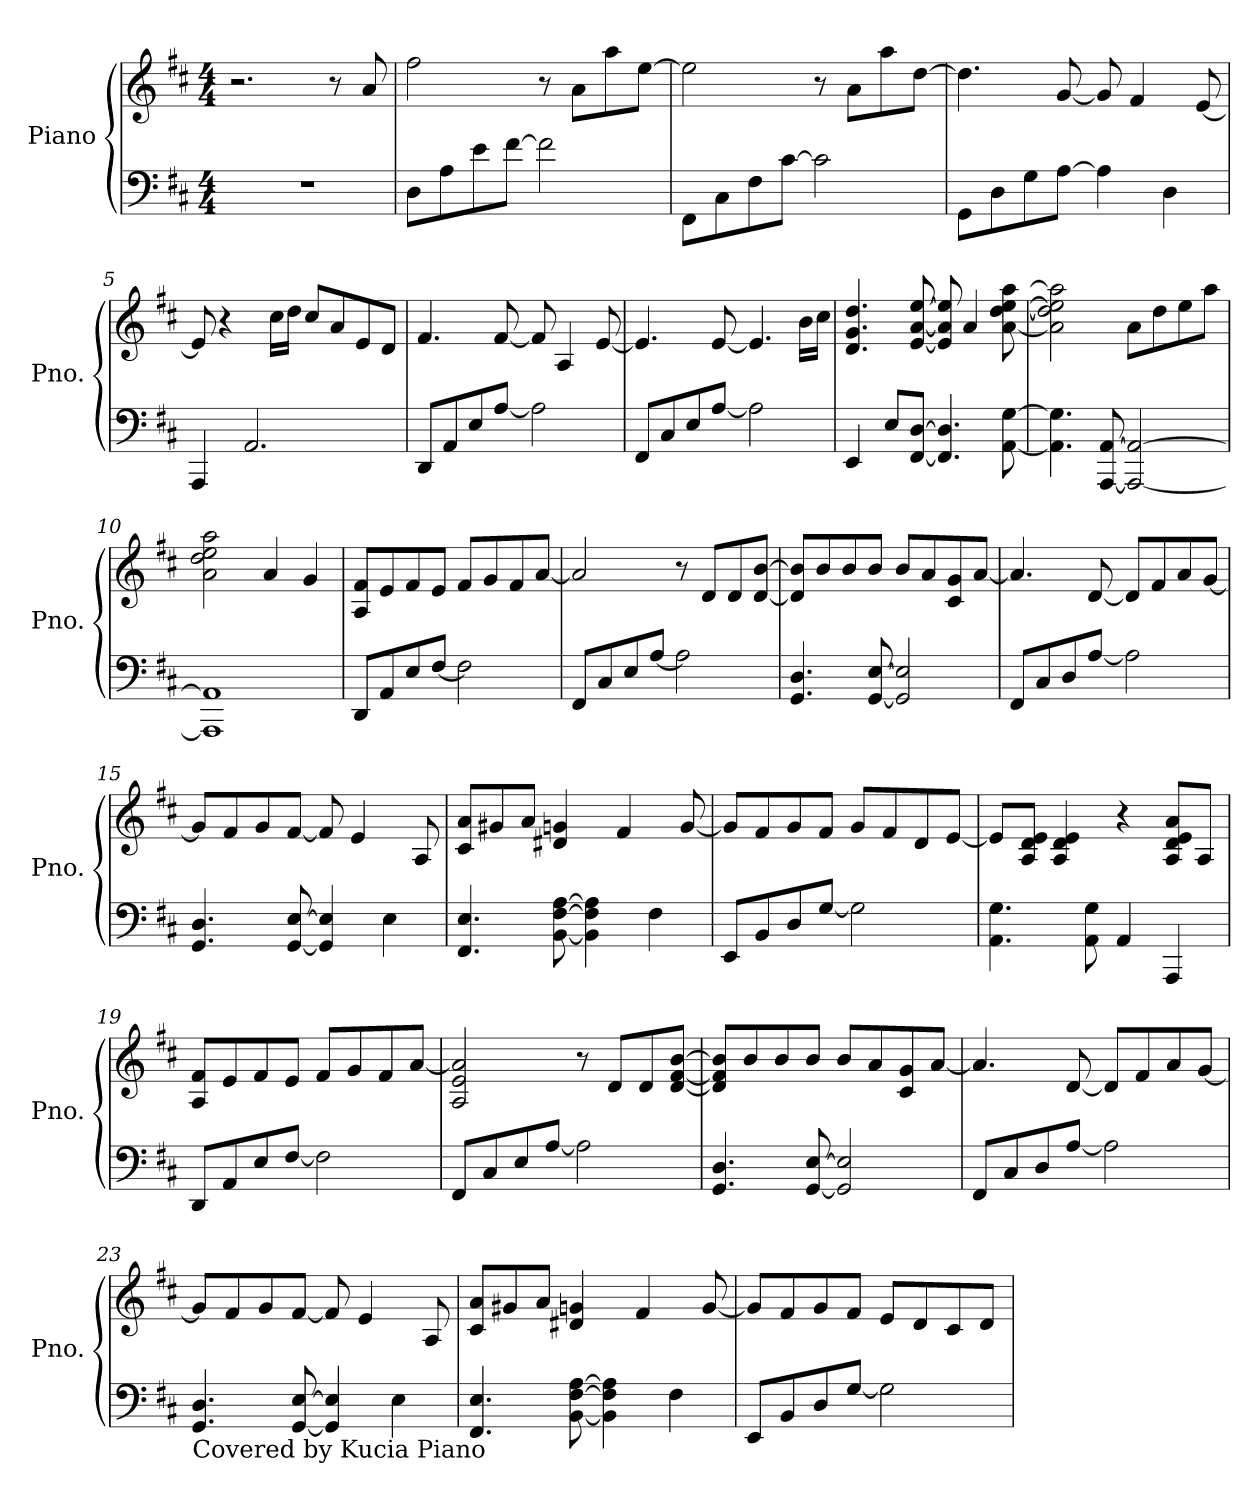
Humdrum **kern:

**kern	**kern
*part1	*part1
*staff2	*staff1
*I"Piano	*
*I'Pno.	*
*clefF4	*clefG2
*k[f#c#]	*k[f#c#]
*M4/4	*M4/4
=1	=1
1r	2.r
.	8r
*	*MM104
.	8a/
=2	=2
8D\L	2ff#\
8A\	.
8e\	.
[8f#\J	.
2f#\]	8r
.	8a\L
.	8aa\
.	[8ee\J
=3	=3
8FF#\L	2ee\]
8C#\	.
8F#\	.
[8c#\J	.
2c#\]	8r
.	8a\L
.	8aa\
.	[8dd\J
=4	=4
8GG\L	4.dd\]
8D\	.
8G\	.
[8A\J	[8g/
4A\]	8g/]
.	4f#/
4D\	.
.	[8e/
!!LO:LB:g=z
=5	=5
4AAA/	8e/]
.	4r
2.AA/	.
.	16cc#\LL
.	16dd\JJ
.	8cc#/L
.	8a/
.	8e/
.	8d/J
=6	=6
8DD/L	4.f#/
8AA/	.
8E/	.
[8A/J	[8f#/
2A\]	8f#/]
.	4A/
.	[8e/
=7	=7
8FF#/L	4.e/]
8C#/	.
8E/	.
[8A/J	[8e/
2A\]	4.e/]
.	16b\LL
.	16cc#\JJ
=8	=8
4EE/	4.d/ 4.g/ 4.dd/
8E/L	.
[8FF#/ [8D/J	[8e/ [8a/ [8ee/
4.FF#/] 4.D/]	8e/] 8a/] 8ee/]
.	4a/
[8AA\ [8G\	[8a\ [8dd\ [8ee\ [8aa\
!!LO:LB:g=z
=9	=9
4.AA\] 4.G\]	2a\] 2dd\] 2ee\] 2aa\]
[8AAA/ [8AA/	.
2AAA/_ 2AA/_	8a\L
.	8dd\
.	8ee\
.	8aa\J
=10	=10
1AAA] 1AA]	2a\ 2dd\ 2ee\ 2aa\
.	4a/
.	4g/
=11	=11
8DD/L	8A/ 8f#/L
8AA/	8e/
8E/	8f#/
[8F#/J	8e/J
2F#\]	8f#/L
.	8g/
.	8f#/
.	[8a/J
=12	=12
8FF#/L	2a/]
8C#/	.
8E/	.
[8A/J	.
2A\]	8r
.	8d/L
.	8d/
.	[8d/ [8b/J
=13	=13
4.GG/ 4.D/	8d/] 8b/]L
.	8b/
.	8b/
[8GG/ [8E/	8b/J
2GG/] 2E/]	8b/L
.	8a/
.	8c#/ 8g/
.	[8a/J
!!LO:LB:g=z
=14	=14
8FF#/L	4.a/]
8C#/	.
8D/	.
[8A/J	[8d/
2A\]	8d/L]
.	8f#/
.	8a/
.	[8g/J
=15	=15
4.GG/ 4.D/	8g/L]
.	8f#/
.	8g/
[8GG/ [8E/	[8f#/J
4GG/] 4E/]	8f#/]
.	4e/
4E\	.
.	8A/
=16	=16
4.FF#/ 4.E/	8c#/ 8a/L
.	8g#X/
.	8a/J
[8BB\ [8F#\ [8A\	4d#X/ 4gn/
4BB\] 4F#\] 4A\]	.
.	4f#/
4F#\	.
.	[8g/
=17	=17
8EE/L	8g/L]
8BB/	8f#/
8D/	8g/
[8G/J	8f#/J
2G\]	8g/L
.	8f#/
.	8d/
.	[8e/J
!!LO:LB:g=z
=18	=18
4.AA\ 4.G\	8e/L]
.	8A/ 8d/ 8e/J
.	4A/ 4d/ 4e/
8AA\ 8G\	.
4AA/	4r
4AAA/	8A/ 8d/ 8e/ 8a/L
.	8A/J
=19	=19
8DD/L	8A/ 8f#/L
8AA/	8e/
8E/	8f#/
[8F#/J	8e/J
2F#\]	8f#/L
.	8g/
.	8f#/
.	[8a/J
=20	=20
8FF#/L	2A/ 2e/ 2a/]
8C#/	.
8E/	.
[8A/J	.
2A\]	8r
.	8d/L
.	8d/
.	[8d/ [8f#/ [8b/J
=21	=21
4.GG/ 4.D/	8d/] 8f#/] 8b/]L
.	8b/
.	8b/
[8GG/ [8E/	8b/J
2GG/] 2E/]	8b/L
.	8a/
.	8c#/ 8g/
.	[8a/J
!!LO:LB:g=z
=22	=22
8FF#/L	4.a/]
8C#/	.
8D/	.
[8A/J	[8d/
2A\]	8d/L]
.	8f#/
.	8a/
.	[8g/J
=23	=23
!LO:TX:b:t=Covered by Kucia Piano	!
4.GG/ 4.D/	8g/L]
.	8f#/
.	8g/
[8GG/ [8E/	[8f#/J
4GG/] 4E/]	8f#/]
.	4e/
4E\	.
.	8A/
=24	=24
4.FF#/ 4.E/	8c#/ 8a/L
.	8g#X/
.	8a/J
[8BB\ [8F#\ [8A\	4d#X/ 4gn/
4BB\] 4F#\] 4A\]	.
.	4f#/
4F#\	.
.	[8g/
=25	=25
8EE/L	8g/L]
8BB/	8f#/
8D/	8g/
[8G/J	8f#/J
2G\]	8e/L
.	8d/
.	8c#/
.	8d/J
=	=
*-	*-
